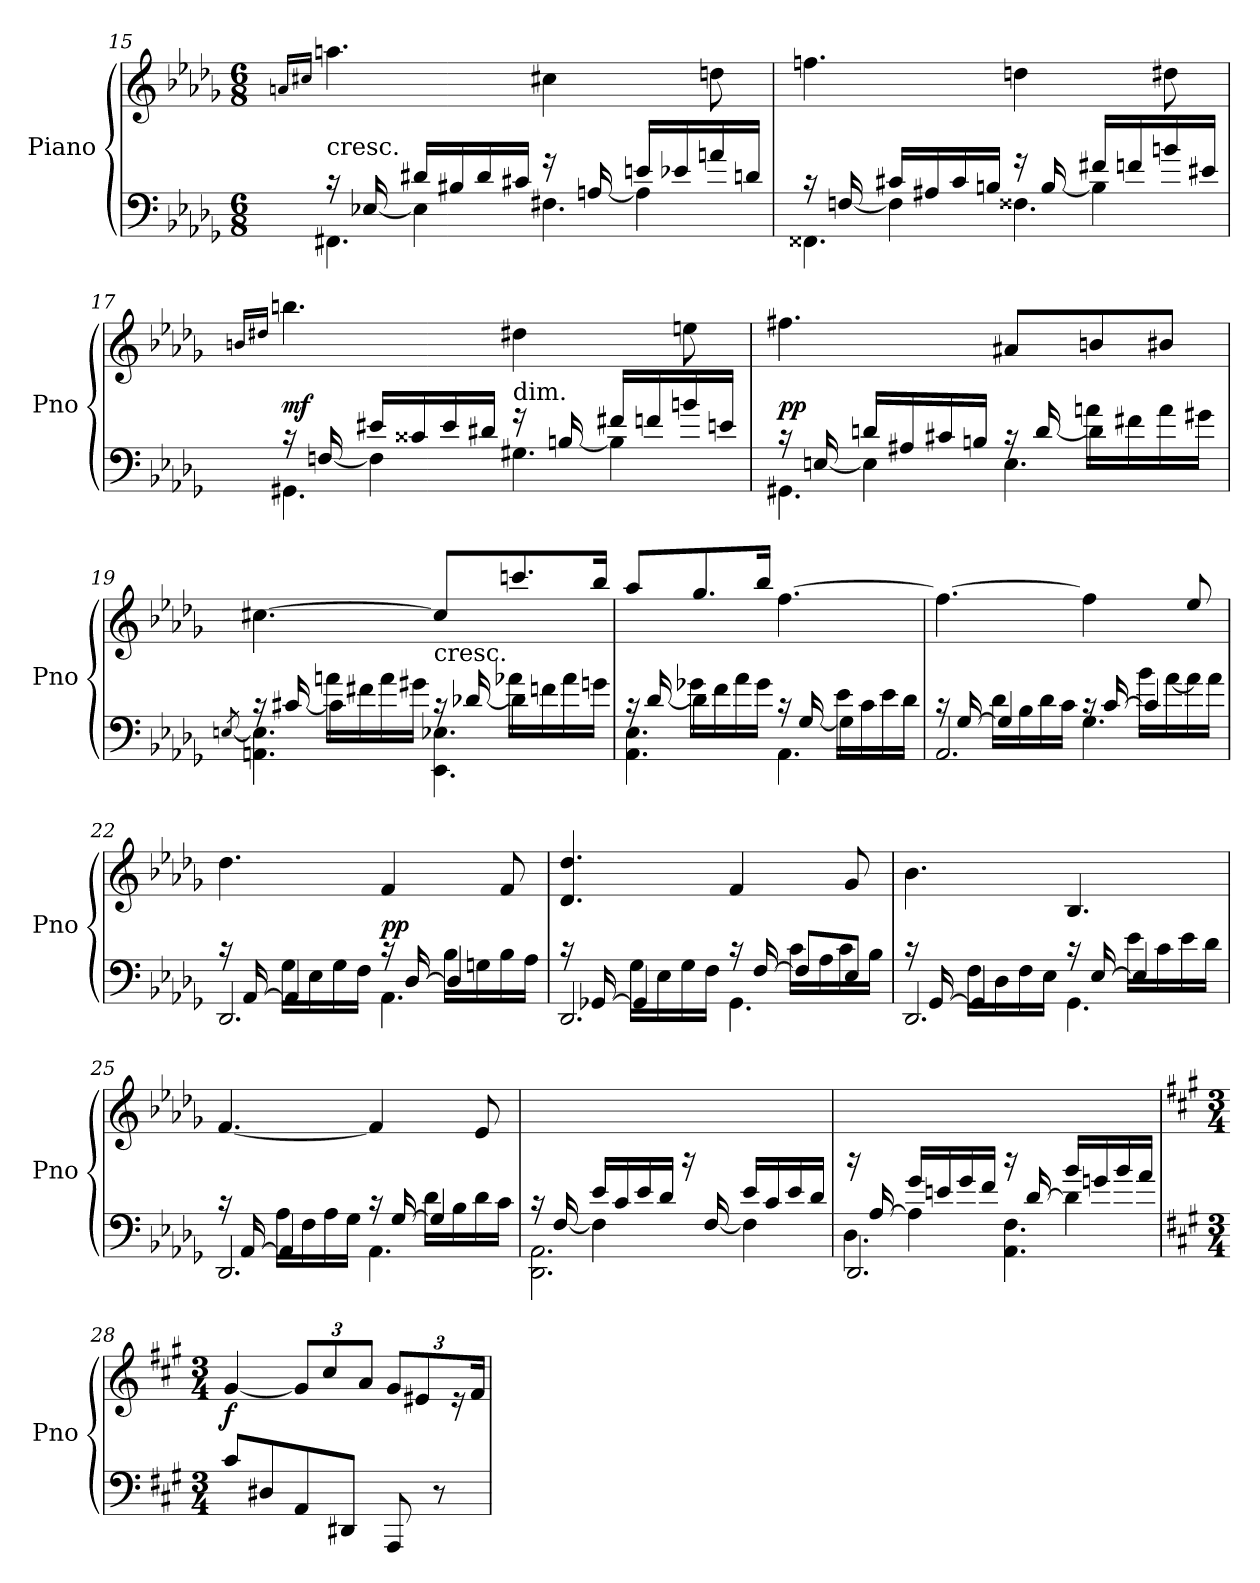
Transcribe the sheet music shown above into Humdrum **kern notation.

**kern	**kern	**dynam
*part1	*part1	*part1
*staff2	*staff1	*staff1/2
*I"Piano	*	*
*I'Pno	*	*
*clefF4	*clefG2	*
*k[b-e-a-d-g-]	*k[b-e-a-d-g-]	*
*D-:	*D-:	*
*M6/8	*M6/8	*
=15	=15	=15
.	16qanLL	.
.	16qcc#XJJ	.
*^	*	*
*	*^	*	*
!	!	!	!LO:TX:c:t=cresc.	!
4.FF#X\	16rc	8ryy	4.aan	.
.	[16E-X/	.	.	.
.	4E-]	16d#XLL	.	.
.	.	16B#X	.	.
.	.	16d#	.	.
.	.	16c#XJJ	.	.
4.F#X\	16rg	8ryy	4cc#X	.
.	[16An/	.	.	.
.	4A]	16enLL	.	.
.	.	16e-X	.	.
.	.	16an	8ddn	.
.	.	16dnJJ	.	.
=16	=16	=16	=16	=16
4.FF##X\	16rc	8ryy	4.ffn	.
.	[16Fn/	.	.	.
.	4F]	16c#XLL	.	.
.	.	16A#X	.	.
.	.	16c#	.	.
.	.	16BnJJ	.	.
4.F##X\	16rg	8ryy	4ddn	.
.	[16B/	.	.	.
.	4B]	16f#XLL	.	.
.	.	16fn	.	.
.	.	16bn	8dd#X	.
.	.	16e#XJJ	.	.
=17	=17	=17	=17	=17
.	.	.	16qbnLL	.
.	.	.	16qdd#XJJ	.
4.GG#X\	16rc	8ryy	4.bbn	mf
.	[16Fn/	.	.	.
.	4F]	16e#XLL	.	.
.	.	16c##X	.	.
.	.	16e#	.	.
.	.	16d#XJJ	.	.
!	!	!	!LO:TX:c:t=dim.	!
4.G#X\	16rg	8ryy	4dd#X	.
.	[16Bn/	.	.	.
.	4B]	16f#XLL	.	.
.	.	16fn	.	.
.	.	16bn	8een	.
.	.	16enJJ	.	.
=18	=18	=18	=18	=18
4.GG#X\	16rc	8ryy	4.ff#X	pp
.	[16En/	.	.	.
.	4E]	16dnLL	.	.
.	.	16A#X	.	.
.	.	16c#X	.	.
.	.	16BnJJ	.	.
4.E\	16rc	8ryy	8a#XL	.
.	[16d/	.	.	.
.	4d]	16an\LL	8bn/	.
.	.	16f#X	.	.
.	.	16a\	8b#X/J	.
.	.	16g#XJJ	.	.
=19	=19	=19	=19	=19
[8qEn	.	.	.	.
4.AAn\ 4.E]\	16rc	8ryy	[4.cc#X	.
.	[16c#X/	.	.	.
.	4c#]	16an\LL	.	.
.	.	16f#X	.	.
.	.	16a\	.	.
.	.	16g#XJJ	.	.
!	!	!	!LO:TX:c:t=cresc.	!
4.EE-\ 4.E-X\	16rc	8ryy	8cc#L]	.
.	[16d-X/	.	.	.
.	4d-]	16a-XLL	8.cccn	.
.	.	16fn\	.	.
.	.	16a-\	.	.
.	.	16gn\JJ	16bb-/Jk	.
=20	=20	=20	=20	=20
4.AA-\ 4.E-\	16rc	8ryy	8aa-L	.
.	[16d-/	.	.	.
.	4d-]	16g-XLL	8.gg-	.
.	.	16f\	.	.
.	.	16a-\	.	.
.	.	16g-\JJ	16bb-/Jk	.
4.AA-\	16rc	8ryy	[4.ff	.
.	[16G-/	.	.	.
.	4G-]	16e-\LL	.	.
.	.	16c\	.	.
.	.	16e-\	.	.
.	.	16d-\JJ	.	.
=21	=21	=21	=21	=21
*	*	*^	*	*
2.AA-	4.ryy	16rc	8ryy	4.ff_	.
.	.	[16G-/	.	.	.
.	.	4G-]	16d-LL	.	.
.	.	.	16B-	.	.
.	.	.	16d-	.	.
.	.	.	16cJJ	.	.
.	4.G-\	16rc	8ryy	4ff]	.
.	.	[16c/	.	.	.
.	.	4c]	16b-\LL	.	.
.	.	.	[16a-\	.	.
.	.	.	16a-\]	8ee-/	.
.	.	.	16a-\JJ	.	.
=22	=22	=22	=22	=22	=22
2.DD-	4.ryy	16rc	8ryy	4.dd-	.
.	.	[16AA-/	.	.	.
.	.	4AA-]	16G-LL	.	.
.	.	.	16E-	.	.
.	.	.	16G-	.	.
.	.	.	16FJJ	.	.
.	4.AA-\	16rc	8ryy	4f	pp
.	.	[16D-/	.	.	.
.	.	4D-]	16B-LL	.	.
.	.	.	16Gn	.	.
.	.	.	16B-	8f	.
.	.	.	16A-JJ	.	.
=23	=23	=23	=23	=23	=23
2.DD-	4.ryy	16rc	8ryy	4.d- 4.dd-	.
.	.	[16GG-X/	.	.	.
.	.	4GG-]	16G-LL	.	.
.	.	.	16E-	.	.
.	.	.	16G-	.	.
.	.	.	16FJJ	.	.
.	4.GG-\	16rc	8ryy	4f	.
.	.	[16F/	.	.	.
.	.	8FL]	16cLL	.	.
.	.	.	16A-	.	.
.	.	8E-J	16c	8g-	.
.	.	.	16B-JJ	.	.
=24	=24	=24	=24	=24	=24
2.DD-	4.ryy	16rc	8ryy	4.b-	.
.	.	[16GG-/	.	.	.
.	.	4GG-]	16FLL	.	.
.	.	.	16D-	.	.
.	.	.	16F	.	.
.	.	.	16E-JJ	.	.
.	4.GG-\	16rc	8ryy	4.B-	.
.	.	[16E-/	.	.	.
.	.	4E-]	16e-LL	.	.
.	.	.	16c	.	.
.	.	.	16e-	.	.
.	.	.	16d-JJ	.	.
=25	=25	=25	=25	=25	=25
2.DD-	4.ryy	16rc	8ryy	[4.f	.
.	.	[16AA-/	.	.	.
.	.	4AA-]	16A-LL	.	.
.	.	.	16F	.	.
.	.	.	16A-	.	.
.	.	.	16G-JJ	.	.
.	4.AA-\	16rc	8ryy	4f]	.
.	.	[16G-/	.	.	.
.	.	4G-]	16d-LL	.	.
.	.	.	16B-	.	.
.	.	.	16d-	8e-	.
.	.	.	16cJJ	.	.
*	*	*v	*v	*	*
=26	=26	=26	=26	=26
2.DD-\ 2.AA-\	16rc	8ryy	2.ryy	.
.	[16F/	.	.	.
.	4F]	16e-/LL	.	.
.	.	16c/	.	.
.	.	16e-/	.	.
.	.	16d-/JJ	.	.
.	16rdd	8ryy	.	.
.	[16F/	.	.	.
.	4F\]	16e-/LL	.	.
.	.	16c/	.	.
.	.	16e-/	.	.
.	.	16d-/JJ	.	.
=27	=27	=27	=27	=27
*	*	*^	*	*
2.DD-	4.D-	16rdd	8ryy	2.ryy	.
.	.	[16A-/	.	.	.
.	.	4A-\]	16g-/LL	.	.
.	.	.	16en/	.	.
.	.	.	16g-/	.	.
.	.	.	16f/JJ	.	.
.	4.AA- 4.F	16rdd	8ryy	.	.
.	.	[16d-/	.	.	.
.	.	4d-\]	16b-/LL	.	.
.	.	.	16gn/	.	.
.	.	.	16b-/	.	.
.	.	.	16a-/JJ	.	.
*v	*v	*v	*v	*	*
=28	=28	=28
*k[f#c#g#]	*k[f#c#g#]	*
*M3/4	*M3/4	*
8c#L	[4g#	f
8D#X	.	.
8AA	12g#L]	.
.	12cc#	.
8DD#XJ	.	.
.	12aJ	.
8AAA	12g#L	.
.	12e#X	.
8r	.	.
.	24r	.
.	24f#Jk	.
=	=	=
*-	*-	*-
